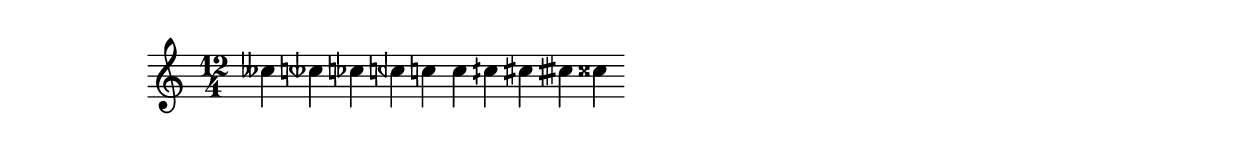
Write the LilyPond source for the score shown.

\header {

    texidoc = "Quarter tone notation is supported, including
    threequarters flat."
    }
\version "2.3.16"

\score {
     \relative c'' {
	\time 12/4 
	ceses4
	ceseh
	ces
	ceh
	c
	c
	cih
	cis 
	cisih
	cisis
    }
    \paper { raggedright = ##t }
}
